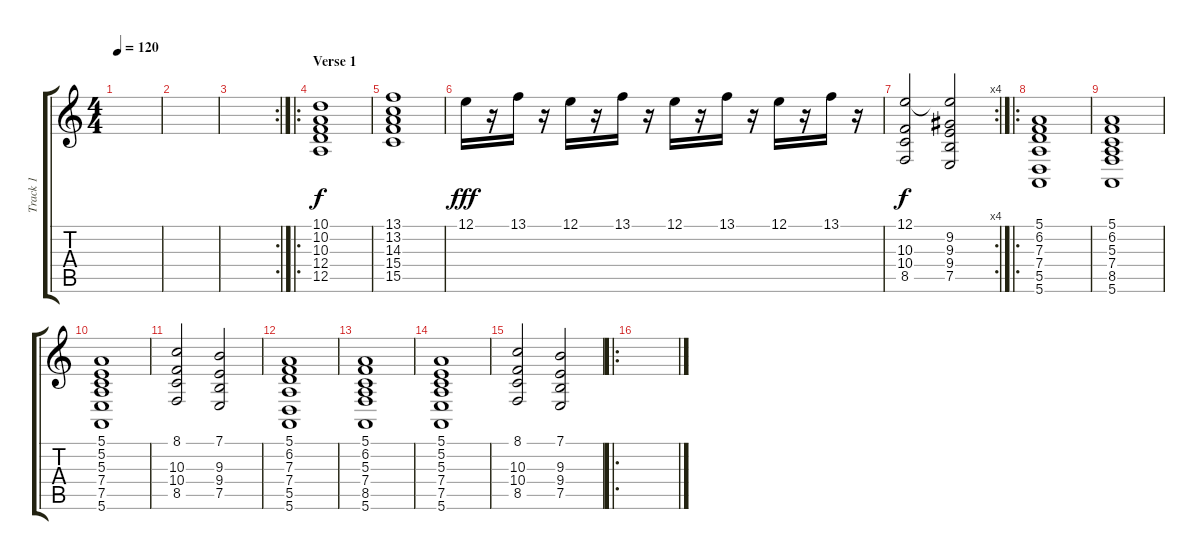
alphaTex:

\track ("Track 1" "Track 1") {instrument stringensemble1}
\staff {score tabs}
\tuning (E4 B3 G3 D3 A2 E2) {hide}
\ts (4 4)
\tempo 120
\clef g2
\ks c
|
|
\rc 2
|
\ro
\section ("" "Verse 1")
(10.1 10.2 10.3 12.4 12.5).1 |
(13.1 13.2 14.3 15.4 15.5).1 |
12.1.16{dy fff} r.16 13.1.16 r.16 12.1.16 r.16 13.1.16 r.16 12.1.16 r.16 13.1.16 r.16 12.1.16 r.16 13.1.16 r.16 |
\rc 4
(12.1 10.3 10.4 8.5).2{dy f} (12.1{t} 9.2 9.3 9.4 7.5).2 |
\ro
(5.1 6.2 7.3 7.4 5.5 5.6).1 |
(5.1 6.2 5.3 7.4 8.5 5.6).1 |
(5.1 5.2 5.3 7.4 7.5 5.6).1 |
(8.1 10.3 10.4 8.5).2 (7.1 9.3 9.4 7.5).2 |
(5.1 6.2 7.3 7.4 5.5 5.6).1 |
(5.1 6.2 5.3 7.4 8.5 5.6).1 |
(5.1 5.2 5.3 7.4 7.5 5.6).1 |
(8.1 10.3 10.4 8.5).2 (7.1 9.3 9.4 7.5).2 |
\ro
